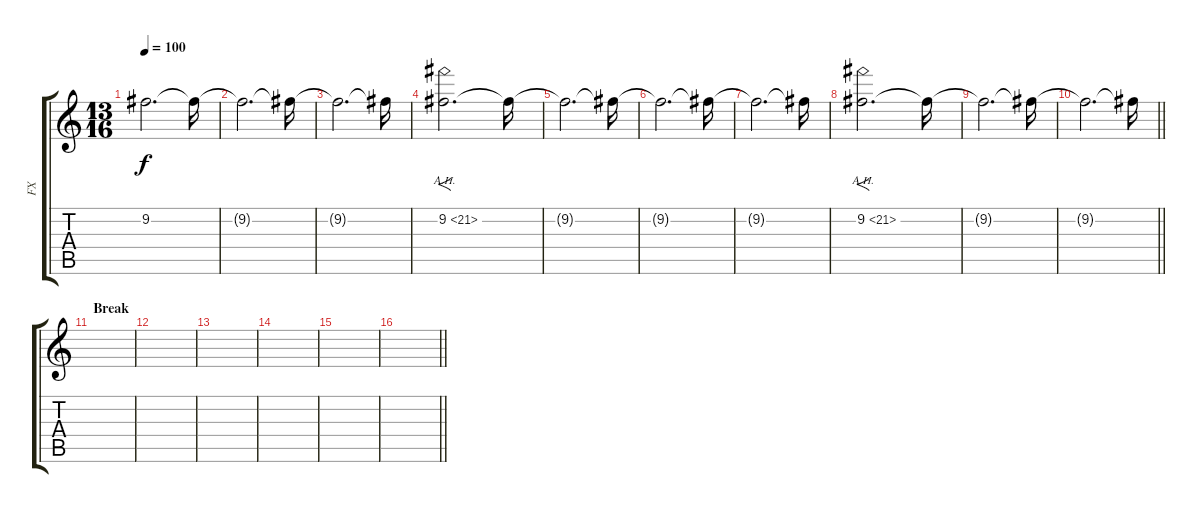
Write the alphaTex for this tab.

\track ("FX" "FX") {instrument distortionguitar}
\staff {score tabs}
\tuning (D4 A3 F3 C3 G2 C2) {hide}
\ts (13 16)
\tempo 100
\clef g2
\ks c
9.2{t}.2{d dy f} 9.2{t}.16 |
9.2{t}.2{d} 9.2{t}.16 |
9.2{t}.2{d} 9.2{t}.16 |
9.2{ah 12}.2{f d} 9.2{t}.16 |
9.2{t}.2{d} 9.2{t}.16 |
9.2{t}.2{d} 9.2{t}.16 |
9.2{t}.2{d} 9.2{t}.16 |
9.2{ah 12}.2{f d} 9.2{t}.16 |
9.2{t}.2{d} 9.2{t}.16 |
\barLineRight lightlight
9.2{t}.2{d} 9.2{t}.16 |
\section ("" "Break")
|
|
|
|
|
\barLineRight lightlight
